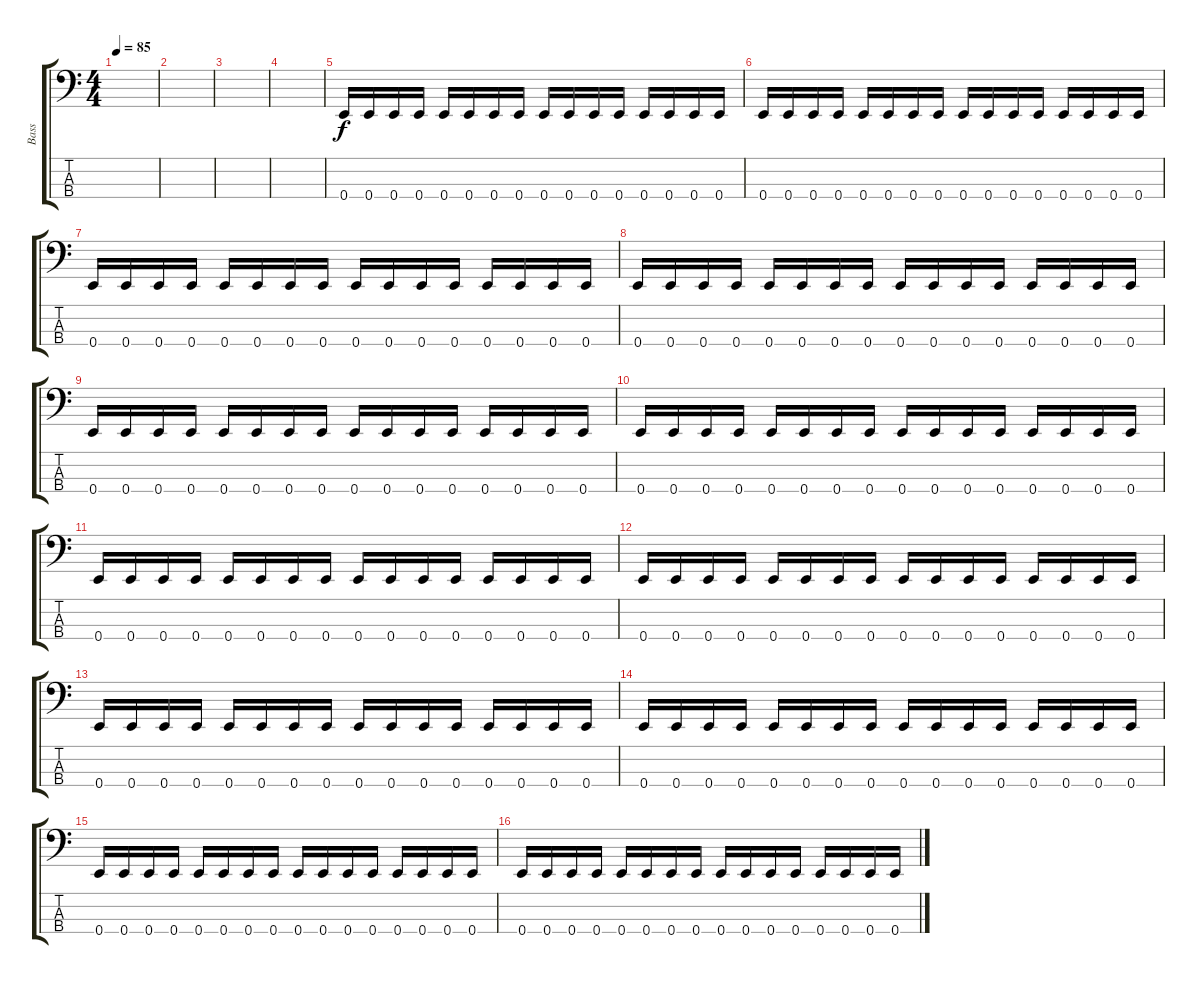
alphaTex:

\track ("Bass" "Bass") {instrument electricbasspick}
\staff {score tabs}
\tuning (G2 D2 A1 E1) {hide}
\ts (4 4)
\tempo 85
\clef f4
\ks c
|
|
|
|
0.4.16{instrument acousticguitarsteel} 0.4.16 0.4.16 0.4.16 0.4.16 0.4.16 0.4.16 0.4.16 0.4.16 0.4.16 0.4.16 0.4.16 0.4.16 0.4.16 0.4.16 0.4.16 |
0.4.16 0.4.16 0.4.16 0.4.16 0.4.16 0.4.16 0.4.16 0.4.16 0.4.16 0.4.16 0.4.16 0.4.16 0.4.16 0.4.16 0.4.16 0.4.16 |
0.4.16 0.4.16 0.4.16 0.4.16 0.4.16 0.4.16 0.4.16 0.4.16 0.4.16 0.4.16 0.4.16 0.4.16 0.4.16 0.4.16 0.4.16 0.4.16 |
0.4.16 0.4.16 0.4.16 0.4.16 0.4.16 0.4.16 0.4.16 0.4.16 0.4.16 0.4.16 0.4.16 0.4.16 0.4.16 0.4.16 0.4.16 0.4.16 |
0.4.16 0.4.16 0.4.16 0.4.16 0.4.16 0.4.16 0.4.16 0.4.16 0.4.16 0.4.16 0.4.16 0.4.16 0.4.16 0.4.16 0.4.16 0.4.16 |
0.4.16 0.4.16 0.4.16 0.4.16 0.4.16 0.4.16 0.4.16 0.4.16 0.4.16 0.4.16 0.4.16 0.4.16 0.4.16 0.4.16 0.4.16 0.4.16 |
0.4.16 0.4.16 0.4.16 0.4.16 0.4.16 0.4.16 0.4.16 0.4.16 0.4.16 0.4.16 0.4.16 0.4.16 0.4.16 0.4.16 0.4.16 0.4.16 |
0.4.16 0.4.16 0.4.16 0.4.16 0.4.16 0.4.16 0.4.16 0.4.16 0.4.16 0.4.16 0.4.16 0.4.16 0.4.16 0.4.16 0.4.16 0.4.16 |
0.4.16 0.4.16 0.4.16 0.4.16 0.4.16 0.4.16 0.4.16 0.4.16 0.4.16 0.4.16 0.4.16 0.4.16 0.4.16 0.4.16 0.4.16 0.4.16 |
0.4.16 0.4.16 0.4.16 0.4.16 0.4.16 0.4.16 0.4.16 0.4.16 0.4.16 0.4.16 0.4.16 0.4.16 0.4.16 0.4.16 0.4.16 0.4.16 |
0.4.16 0.4.16 0.4.16 0.4.16 0.4.16 0.4.16 0.4.16 0.4.16 0.4.16 0.4.16 0.4.16 0.4.16 0.4.16 0.4.16 0.4.16 0.4.16 |
0.4.16 0.4.16 0.4.16 0.4.16 0.4.16 0.4.16 0.4.16 0.4.16 0.4.16 0.4.16 0.4.16 0.4.16 0.4.16 0.4.16 0.4.16 0.4.16
